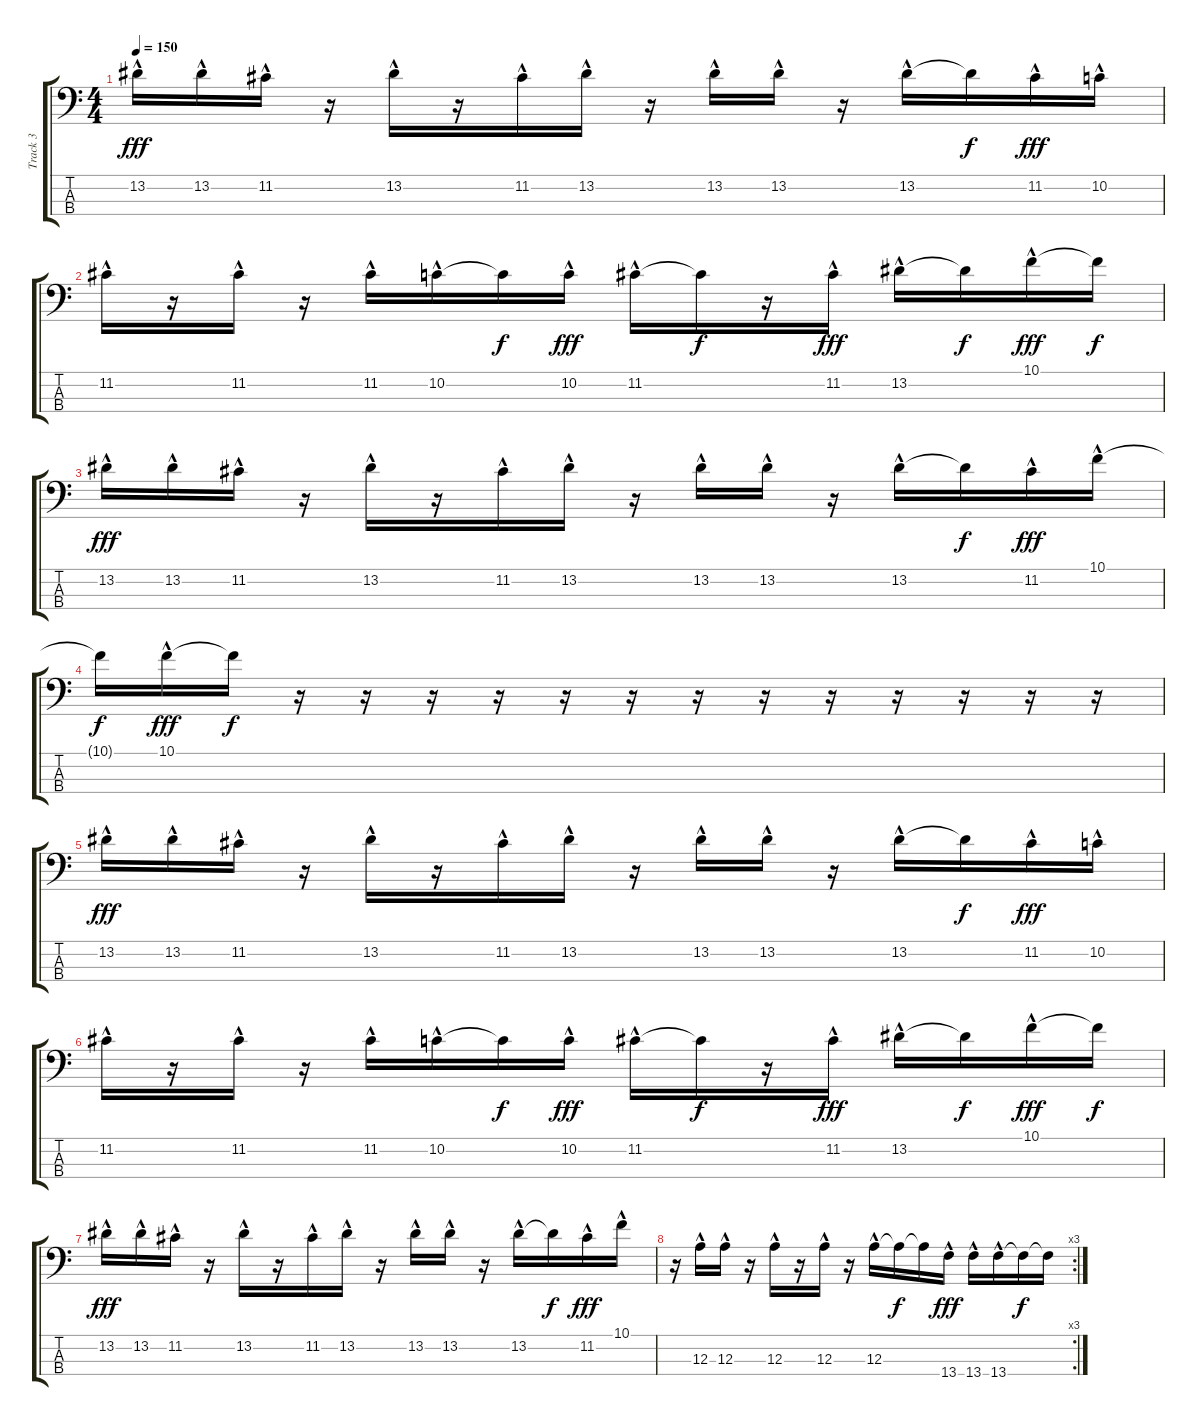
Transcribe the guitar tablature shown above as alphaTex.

\track ("Track 3" "Track 3") {instrument electricbasspick bank 2}
\staff {score tabs}
\tuning (G2 D2 A1 E1) {hide}
\ts (4 4)
\tempo 150
\clef f4
\ks c
13.2{hac}.16{dy fff} 13.2{hac}.16 11.2{hac}.16 r.16 13.2{hac}.16 r.16 11.2{hac}.16 13.2{hac}.16 r.16 13.2{hac}.16 13.2{hac}.16 r.16 13.2{hac}.16 13.2{t}.16{dy f} 11.2{hac}.16{dy fff} 10.2{hac}.16 |
11.2{hac}.16 r.16 11.2{hac}.16 r.16 11.2{hac}.16 10.2{hac}.16 10.2{t}.16{dy f} 10.2{hac}.16{dy fff} 11.2{hac}.16 11.2{t}.16{dy f} r.16 11.2{hac}.16{dy fff} 13.2{hac}.16 13.2{t}.16{dy f} 10.1{hac}.16{dy fff} 10.1{t}.16{dy f} |
13.2{hac}.16{dy fff} 13.2{hac}.16 11.2{hac}.16 r.16 13.2{hac}.16 r.16 11.2{hac}.16 13.2{hac}.16 r.16 13.2{hac}.16 13.2{hac}.16 r.16 13.2{hac}.16 13.2{t}.16{dy f} 11.2{hac}.16{dy fff} 10.1{hac}.16 |
10.1{t}.16{dy f} 10.1{hac}.16{dy fff} 10.1{t}.16{dy f} r.16 r.16 r.16 r.16 r.16 r.16 r.16 r.16 r.16 r.16 r.16 r.16 r.16 |
13.2{hac}.16{dy fff} 13.2{hac}.16 11.2{hac}.16 r.16 13.2{hac}.16 r.16 11.2{hac}.16 13.2{hac}.16 r.16 13.2{hac}.16 13.2{hac}.16 r.16 13.2{hac}.16 13.2{t}.16{dy f} 11.2{hac}.16{dy fff} 10.2{hac}.16 |
11.2{hac}.16 r.16 11.2{hac}.16 r.16 11.2{hac}.16 10.2{hac}.16 10.2{t}.16{dy f} 10.2{hac}.16{dy fff} 11.2{hac}.16 11.2{t}.16{dy f} r.16 11.2{hac}.16{dy fff} 13.2{hac}.16 13.2{t}.16{dy f} 10.1{hac}.16{dy fff} 10.1{t}.16{dy f} |
13.2{hac}.16{dy fff} 13.2{hac}.16 11.2{hac}.16 r.16 13.2{hac}.16 r.16 11.2{hac}.16 13.2{hac}.16 r.16 13.2{hac}.16 13.2{hac}.16 r.16 13.2{hac}.16 13.2{t}.16{dy f} 11.2{hac}.16{dy fff} 10.1{hac}.16 |
\rc 3
r.16 12.3{hac}.16 12.3{hac}.16 r.16 12.3{hac}.16 r.16 12.3{hac}.16 r.16 12.3{hac}.16 12.3{t}.16{dy f} 12.3{t}.16 13.4{hac}.16{dy fff} 13.4{hac}.16 13.4{hac}.16 13.4{t}.16{dy f} 13.4{t}.16
